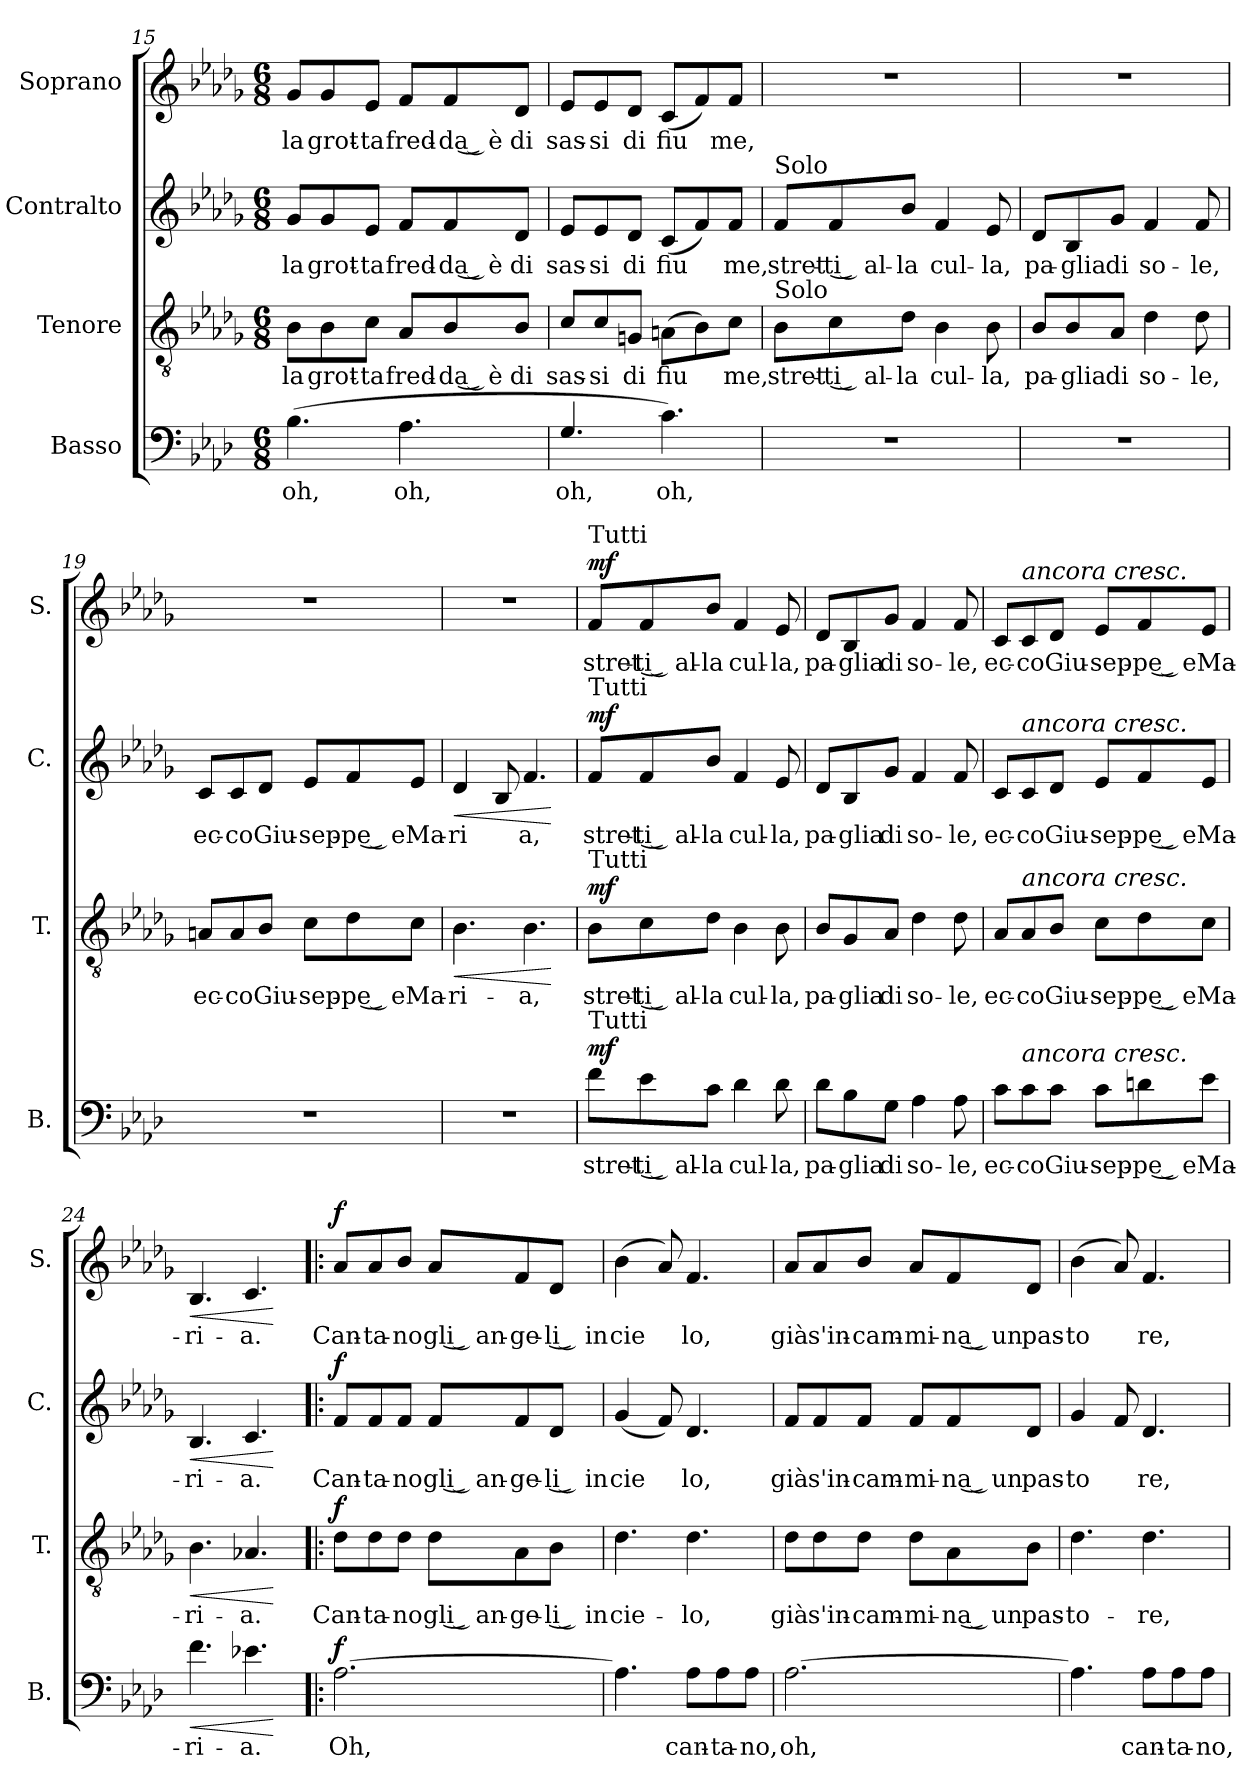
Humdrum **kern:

**kern	**text	**dynam	**kern	**text	**dynam	**kern	**text	**dynam	**kern	**text	**dynam
*part4	*part4	*part4	*part3	*part3	*part3	*part2	*part2	*part2	*part1	*part1	*part1
*staff4	*staff4	*staff4	*staff3	*staff3	*staff3	*staff2	*staff2	*staff2	*staff1	*staff1	*staff1
*I"Basso	*	*	*I"Tenore	*	*	*I"Contralto	*	*	*I"Soprano	*	*
*I'B.	*	*	*I'T.	*	*	*I'C.	*	*	*I'S.	*	*
*clefF4	*	*	*clefGv2	*	*	*clefG2	*	*	*clefG2	*	*
*ITrd4c7	*	*	*	*	*	*	*	*	*	*	*
*k[b-e-a-d-g-]	*	*	*k[b-e-a-d-g-]	*	*	*k[b-e-a-d-g-]	*	*	*k[b-e-a-d-g-]	*	*
*M6/8	*	*	*M6/8	*	*	*M6/8	*	*	*M6/8	*	*
=15	=15	=15	=15	=15	=15	=15	=15	=15	=15	=15	=15
!	!LO:LY:b	!	!	!LO:LY:b	!	!	!LO:LY:b	!	!	!LO:LY:b	!
(>4.E-\	oh,	.	8B-\L	la	.	8g-/L	la	.	8g-/L	la	.
!	!	!	!	!LO:LY:b	!	!	!LO:LY:b	!	!	!LO:LY:b	!
.	.	.	8B-\	grot-	.	8g-/	grot-	.	8g-/	grot-	.
!	!	!	!	!LO:LY:b	!	!	!LO:LY:b	!	!	!LO:LY:b	!
.	.	.	8c\J	-ta	.	8e-/J	-ta	.	8e-/J	-ta	.
!	!LO:LY:b	!	!	!LO:LY:b	!	!	!LO:LY:b	!	!	!LO:LY:b	!
4.D-\	oh,	.	8A-/L	fred-	.	8f/L	fred-	.	8f/L	fred-	.
!	!	!	!	!LO:LY:b	!	!	!LO:LY:b	!	!	!LO:LY:b	!
.	.	.	8B-/	-da͜ è	.	8f/	-da͜ è	.	8f/	-da͜ è	.
!	!	!	!	!LO:LY:b	!	!	!LO:LY:b	!	!	!LO:LY:b	!
.	.	.	8B-/J	di	.	8d-/J	di	.	8d-/J	di	.
=16	=16	=16	=16	=16	=16	=16	=16	=16	=16	=16	=16
!	!LO:LY:b	!	!	!LO:LY:b	!	!	!LO:LY:b	!	!	!LO:LY:b	!
4.C/	oh,	.	8c/L	sas-	.	8e-/L	sas-	.	8e-/L	sas-	.
!	!	!	!	!LO:LY:b	!	!	!LO:LY:b	!	!	!LO:LY:b	!
.	.	.	8c/	-si	.	8e-/	-si	.	8e-/	-si	.
!	!	!	!	!LO:LY:b	!	!	!LO:LY:b	!	!	!LO:LY:b	!
.	.	.	8Gn/J	di	.	8d-/J	di	.	8d-/J	di	.
!	!LO:LY:b	!	!	!LO:LY:b	!	!	!LO:LY:b	!	!	!LO:LY:b	!
4.F\)	oh,	.	(>8An\L	-fiu	.	(<8c/L	-fiu	.	(<8c/L	-fiu	.
.	.	.	8B-\)	.	.	8f/)	.	.	8f/)	.	.
!	!	!	!	!LO:LY:b	!	!	!LO:LY:b	!	!	!LO:LY:b	!
.	.	.	8c\J	me,	.	8f/J	me,	.	8f/J	me,	.
=17	=17	=17	=17	=17	=17	=17	=17	=17	=17	=17	=17
!	!	!	!	!	!	!LO:TX:a:t=Solo	!	!	!	!	!
!	!	!	!LO:TX:a:t=Solo	!	!	!	!	!	!	!	!
!	!	!	!	!LO:LY:b	!	!	!LO:LY:b	!	!	!	!
2.r	.	.	8B-\L	stret-	.	8f/L	stret-	.	2.r	.	.
!	!	!	!	!LO:LY:b	!	!	!LO:LY:b	!	!	!	!
.	.	.	8c\	-ti͜ al-	.	8f/	-ti͜ al-	.	.	.	.
!	!	!	!	!LO:LY:b	!	!	!LO:LY:b	!	!	!	!
.	.	.	8d-\J	-la	.	8b-/J	-la	.	.	.	.
!	!	!	!	!LO:LY:b	!	!	!LO:LY:b	!	!	!	!
.	.	.	4B-\	cul-	.	4f/	cul-	.	.	.	.
!	!	!	!	!LO:LY:b	!	!	!LO:LY:b	!	!	!	!
.	.	.	8B-\	-la,	.	8e-/	-la,	.	.	.	.
!!LO:LB:g=z
=18	=18	=18	=18	=18	=18	=18	=18	=18	=18	=18	=18
!	!	!	!	!LO:LY:b	!	!	!LO:LY:b	!	!	!	!
2.r	.	.	8B-/L	pa-	.	8d-/L	pa-	.	2.r	.	.
!	!	!	!	!LO:LY:b	!	!	!LO:LY:b	!	!	!	!
.	.	.	8B-/	-glia	.	8B-/	-glia	.	.	.	.
!	!	!	!	!LO:LY:b	!	!	!LO:LY:b	!	!	!	!
.	.	.	8A-/J	di	.	8g-/J	di	.	.	.	.
!	!	!	!	!LO:LY:b	!	!	!LO:LY:b	!	!	!	!
.	.	.	4d-\	so-	.	4f/	so-	.	.	.	.
!	!	!	!	!LO:LY:b	!	!	!LO:LY:b	!	!	!	!
.	.	.	8d-\	le,	.	8f/	-le,	.	.	.	.
=19	=19	=19	=19	=19	=19	=19	=19	=19	=19	=19	=19
!	!	!	!	!LO:LY:b	!	!	!LO:LY:b	!	!	!	!
2.r	.	.	8An/L	ec-	.	8c/L	ec-	.	2.r	.	.
!	!	!	!	!LO:LY:b	!	!	!LO:LY:b	!	!	!	!
.	.	.	8A/	-co	.	8c/	-co	.	.	.	.
!	!	!	!	!LO:LY:b	!	!	!LO:LY:b	!	!	!	!
.	.	.	8B-/J	Giu-	.	8d-/J	Giu-	.	.	.	.
!	!	!	!	!LO:LY:b	!	!	!LO:LY:b	!	!	!	!
.	.	.	8c\L	-sep-	.	8e-/L	-sep-	.	.	.	.
!	!	!	!	!LO:LY:b	!	!	!LO:LY:b	!	!	!	!
.	.	.	8d-\	-pe͜ e	.	8f/	-pe͜ e	.	.	.	.
!	!	!	!	!LO:LY:b	!	!	!LO:LY:b	!	!	!	!
.	.	.	8c\J	Ma-	.	8e-/J	Ma-	.	.	.	.
=20	=20	=20	=20	=20	=20	=20	=20	=20	=20	=20	=20
!	!	!	!	!LO:LY:b	!LO:HP:b	!	!LO:LY:b	!LO:HP:b	!	!	!
2.r	.	.	4.B-\	-ri-	<	4d-/	-ri	<	2.r	.	.
.	.	.	.	.	.	8B-/	.	.	.	.	.
!	!	!	!	!LO:LY:b	!	!	!LO:LY:b	!	!	!	!
.	.	.	4.B-\	-a,	.	4.f/	a,	.	.	.	.
.	.	.	.	.	[	.	.	[	.	.	.
=21	=21	=21	=21	=21	=21	=21	=21	=21	=21	=21	=21
!	!	!	!	!	!	!	!	!	!LO:TX:a:t=Tutti	!	!
!	!	!	!	!	!	!LO:TX:a:t=Tutti	!	!	!	!	!
!	!	!	!LO:TX:a:t=Tutti	!	!	!	!	!	!	!	!
!LO:TX:a:t=Tutti	!	!	!	!	!	!	!	!	!	!	!
!	!LO:LY:b	!LO:DY:a	!	!LO:LY:b	!LO:DY:a	!	!LO:LY:b	!LO:DY:a	!	!LO:LY:b	!LO:DY:a
8B-\L	stret-	mf	8B-\L	stret-	mf	8f/L	stret-	mf	8f/L	stret-	mf
!	!LO:LY:b	!	!	!LO:LY:b	!	!	!LO:LY:b	!	!	!LO:LY:b	!
8A-\	-ti͜ al-	.	8c\	-ti͜ al-	.	8f/	-ti͜ al-	.	8f/	-ti͜ al-	.
!	!LO:LY:b	!	!	!LO:LY:b	!	!	!LO:LY:b	!	!	!LO:LY:b	!
8F\J	-la	.	8d-\J	-la	.	8b-/J	-la	.	8b-/J	-la	.
!	!LO:LY:b	!	!	!LO:LY:b	!	!	!LO:LY:b	!	!	!LO:LY:b	!
4G-\	cul-	.	4B-\	cul-	.	4f/	cul-	.	4f/	cul-	.
!	!LO:LY:b	!	!	!LO:LY:b	!	!	!LO:LY:b	!	!	!LO:LY:b	!
8G-\	-la,	.	8B-\	-la,	.	8e-/	-la,	.	8e-/	-la,	.
=22	=22	=22	=22	=22	=22	=22	=22	=22	=22	=22	=22
!	!LO:LY:b	!	!	!LO:LY:b	!	!	!LO:LY:b	!	!	!LO:LY:b	!
8G-\L	pa-	.	8B-/L	pa-	.	8d-/L	pa-	.	8d-/L	pa-	.
!	!LO:LY:b	!	!	!LO:LY:b	!	!	!LO:LY:b	!	!	!LO:LY:b	!
8E-\	-glia	.	8G-/	-glia	.	8B-/	-glia	.	8B-/	-glia	.
!	!LO:LY:b	!	!	!LO:LY:b	!	!	!LO:LY:b	!	!	!LO:LY:b	!
8C\J	di	.	8A-/J	di	.	8g-/J	di	.	8g-/J	di	.
!	!LO:LY:b	!	!	!LO:LY:b	!	!	!LO:LY:b	!	!	!LO:LY:b	!
4D-\	so-	.	4d-\	so-	.	4f/	so-	.	4f/	so-	.
!	!LO:LY:b	!	!	!LO:LY:b	!	!	!LO:LY:b	!	!	!LO:LY:b	!
8D-\	-le,	.	8d-\	-le,	.	8f/	-le,	.	8f/	-le,	.
=23	=23	=23	=23	=23	=23	=23	=23	=23	=23	=23	=23
!	!LO:LY:b	!	!	!LO:LY:b	!	!	!LO:LY:b	!	!	!LO:LY:b	!
8F\L	ec-	.	8A-/L	ec-	.	8c/L	ec-	.	8c/L	ec-	.
!	!	!	!	!	!	!	!	!	!LO:TX:a:i:t=ancora cresc.	!	!
!	!	!	!	!	!	!LO:TX:a:i:t=ancora cresc.	!	!	!	!	!
!	!	!	!LO:TX:a:i:t=ancora cresc.	!	!	!	!	!	!	!	!
!LO:TX:a:i:t=ancora cresc.	!	!	!	!	!	!	!	!	!	!	!
!	!LO:LY:b	!	!	!LO:LY:b	!	!	!LO:LY:b	!	!	!LO:LY:b	!
8F\	-co	.	8A-/	-co	.	8c/	-co	.	8c/	-co	.
!	!LO:LY:b	!	!	!LO:LY:b	!	!	!LO:LY:b	!	!	!LO:LY:b	!
8F\J	Giu-	.	8B-/J	Giu-	.	8d-/J	Giu-	.	8d-/J	Giu-	.
!	!LO:LY:b	!	!	!LO:LY:b	!	!	!LO:LY:b	!	!	!LO:LY:b	!
8F\L	-sep-	.	8c\L	-sep-	.	8e-/L	-sep-	.	8e-/L	-sep-	.
!	!LO:LY:b	!	!	!LO:LY:b	!	!	!LO:LY:b	!	!	!LO:LY:b	!
8Gn\	-pe͜ e	.	8d-\	-pe͜ e	.	8f/	-pe͜ e	.	8f/	-pe͜ e	.
!	!LO:LY:b	!	!	!LO:LY:b	!	!	!LO:LY:b	!	!	!LO:LY:b	!
8A-\J	Ma-	.	8c\J	Ma-	.	8e-/J	Ma-	.	8e-/J	Ma-	.
!!LO:PB:g=z
=24	=24	=24	=24	=24	=24	=24	=24	=24	=24	=24	=24
!	!LO:LY:b	!LO:HP:b	!	!LO:LY:b	!LO:HP:b	!	!LO:LY:b	!LO:HP:b	!	!LO:LY:b	!LO:HP:b
4.B-\	-ri-	<	4.B-\	-ri-	<	4.B-/	-ri-	<	4.B-/	-ri-	<
!	!LO:LY:b	!	!	!LO:LY:b	!	!	!LO:LY:b	!	!	!LO:LY:b	!
4.A-X\	-a.	.	4.A-X/	-a.	.	4.c/	-a.	.	4.c/	-a.	.
.	.	[	.	.	[	.	.	[	.	.	[
=25!|:	=25!|:	=25!|:	=25!|:	=25!|:	=25!|:	=25!|:	=25!|:	=25!|:	=25!|:	=25!|:	=25!|:
!	!LO:LY:b	!LO:DY:a	!	!LO:LY:b	!LO:DY:a	!	!LO:LY:b	!LO:DY:a	!	!LO:LY:b	!LO:DY:a
[2.D-\	Oh,	f	8d-\L	Can-	f	8f/L	Can-	f	8a-/L	Can-	f
!	!	!	!	!LO:LY:b	!	!	!LO:LY:b	!	!	!LO:LY:b	!
.	.	.	8d-\	-ta-	.	8f/	-ta-	.	8a-/	-ta-	.
!	!	!	!	!LO:LY:b	!	!	!LO:LY:b	!	!	!LO:LY:b	!
.	.	.	8d-\J	-no	.	8f/J	-no	.	8b-/J	-no	.
!	!	!	!	!LO:LY:b	!	!	!LO:LY:b	!	!	!LO:LY:b	!
.	.	.	8d-\L	gli͜ an-	.	8f/L	gli͜ an-	.	8a-/L	gli͜ an-	.
!	!	!	!	!LO:LY:b	!	!	!LO:LY:b	!	!	!LO:LY:b	!
.	.	.	8A-\	-ge-	.	8f/	-ge-	.	8f/	-ge-	.
!	!	!	!	!LO:LY:b	!	!	!LO:LY:b	!	!	!LO:LY:b	!
.	.	.	8B-\J	-li͜ in	.	8d-/J	-li͜ in	.	8d-/J	-li͜ in	.
=26	=26	=26	=26	=26	=26	=26	=26	=26	=26	=26	=26
!	!	!	!	!LO:LY:b	!	!	!LO:LY:b	!	!	!LO:LY:b	!
4.D-\]	.	.	4.d-\	cie-	.	(<4g-/	-cie	.	(>4b-\	-cie	.
.	.	.	.	.	.	8f/)	.	.	8a-/)	.	.
!	!LO:LY:b	!	!	!LO:LY:b	!	!	!LO:LY:b	!	!	!LO:LY:b	!
8D-\L	can-	.	4.d-\	lo,	.	4.d-/	lo,	.	4.f/	lo,	.
!	!LO:LY:b	!	!	!	!	!	!	!	!	!	!
8D-\	-ta-	.	.	.	.	.	.	.	.	.	.
!	!LO:LY:b	!	!	!	!	!	!	!	!	!	!
8D-\J	-no,	.	.	.	.	.	.	.	.	.	.
=27	=27	=27	=27	=27	=27	=27	=27	=27	=27	=27	=27
!	!LO:LY:b	!	!	!LO:LY:b	!	!	!LO:LY:b	!	!	!LO:LY:b	!
[2.D-\	oh,	.	8d-\L	già	.	8f/L	già	.	8a-/L	già	.
!	!	!	!	!LO:LY:b	!	!	!LO:LY:b	!	!	!LO:LY:b	!
.	.	.	8d-\	s'in-	.	8f/	s'in-	.	8a-/	s'in-	.
!	!	!	!	!LO:LY:b	!	!	!LO:LY:b	!	!	!LO:LY:b	!
.	.	.	8d-\J	-cam-	.	8f/J	-cam-	.	8b-/J	-cam-	.
!	!	!	!	!LO:LY:b	!	!	!LO:LY:b	!	!	!LO:LY:b	!
.	.	.	8d-\L	-mi-	.	8f/L	-mi-	.	8a-/L	-mi-	.
!	!	!	!	!LO:LY:b	!	!	!LO:LY:b	!	!	!LO:LY:b	!
.	.	.	8A-\	-na͜ un	.	8f/	-na͜ un	.	8f/	-na͜ un	.
!	!	!	!	!LO:LY:b	!	!	!LO:LY:b	!	!	!LO:LY:b	!
.	.	.	8B-\J	pas-	.	8d-/J	pas-	.	8d-/J	pas-	.
=28	=28	=28	=28	=28	=28	=28	=28	=28	=28	=28	=28
!	!	!	!	!LO:LY:b	!	!	!LO:LY:b	!	!	!LO:LY:b	!
4.D-\]	.	.	4.d-\	-to-	.	4g-/	-to	.	(>4b-\	-to	.
.	.	.	.	.	.	8f/	.	.	8a-/)	.	.
!	!LO:LY:b	!	!	!LO:LY:b	!	!	!LO:LY:b	!	!	!LO:LY:b	!
8D-\L	can-	.	4.d-\	-re,	.	4.d-/	re,	.	4.f/	re,	.
!	!LO:LY:b	!	!	!	!	!	!	!	!	!	!
8D-\	-ta-	.	.	.	.	.	.	.	.	.	.
!	!LO:LY:b	!	!	!	!	!	!	!	!	!	!
8D-\J	-no,	.	.	.	.	.	.	.	.	.	.
=	=	=	=	=	=	=	=	=	=	=	=
*-	*-	*-	*-	*-	*-	*-	*-	*-	*-	*-	*-
